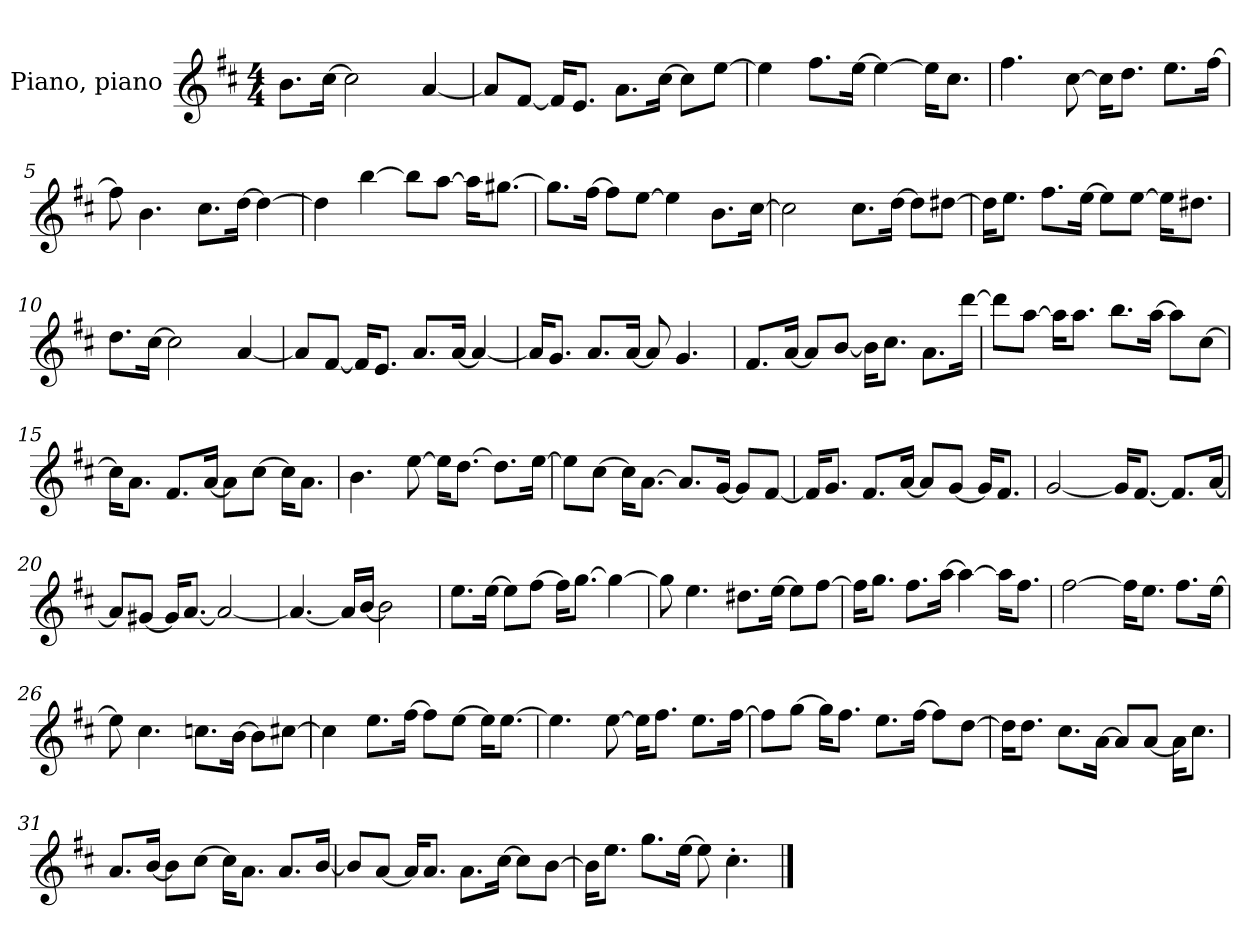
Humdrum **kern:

**kern
*part1
*staff1
*I"Piano, piano
*clefG2
*k[f#c#]
*M4/4
*MM180
=1
8.b\L
[16cc#\Jk
2cc#\]
[4a/
=2
8a/L]
[8f#/J
16f#/KL]
8.e/J
8.a\L
[16cc#\Jk
8cc#\L]
[8ee\J
=3
4ee\]
8.ff#\L
[16ee\Jk
4ee\_
16ee\KL]
8.cc#\J
=4
4.ff#\
[8cc#\
16cc#\KL]
8.dd\J
8.ee\L
[16ff#\Jk
=5
8ff#\]
4.b\
8.cc#\L
[16dd\Jk
4dd\_
!!LO:LB:g=z
=6
4dd\]
[4bb\
8bb\L]
[8aa\J
16aa\KL]
[8.gg#X\J
=7
8.gg#\L]
[16ff#\Jk
8ff#\L]
[8ee\J
4ee\]
8.b\L
[16cc#\Jk
=8
2cc#\]
8.cc#\L
[16dd\Jk
8dd\L]
[8dd#X\J
=9
16dd#\KL]
8.ee\J
8.ff#\L
[16ee\Jk
8ee\L]
[8ee\J
16ee\KL]
8.dd#X\J
=10
8.dd\L
[16cc#\Jk
2cc#\]
[4a/
!!LO:LB:g=z
=11
8a/L]
[8f#/J
16f#/KL]
8.e/J
8.a/L
[16a/Jk
4a/_
=12
16a/KL]
8.g/J
8.a/L
[16a/Jk
8a/]
4.g/
=13
8.f#/L
[16a/Jk
8a/L]
[8b/J
16b\KL]
8.cc#\J
8.a\L
[16ddd\Jk
=14
8ddd\L]
[8aa\J
16aa\KL]
8.aa\J
8.bb\L
[16aa\Jk
8aa\L]
[8cc#\J
!!LO:LB:g=z
=15
16cc#\KL]
8.a\J
8.f#/L
[16a/Jk
8a\L]
[8cc#\J
16cc#\KL]
8.a\J
=16
4.b\
[8ee\
16ee\KL]
[8.dd\J
8.dd\L]
[16ee\Jk
=17
8ee\L]
[8cc#\J
16cc#\KL]
[8.a\J
8.a/L]
[16g/Jk
8g/L]
[8f#/J
=18
16f#/KL]
8.g/J
8.f#/L
[16a/Jk
8a/L]
[8g/J
16g/KL]
8.f#/J
=19
[2g/
16g/KL]
[8.f#/J
8.f#/L]
[16a/Jk
!!LO:LB:g=z
=20
8a/L]
[8g#X/J
16g#/KL]
[8.a/J
2a/_
=21
4.a/_
16a/LL]
[16b/JJ
2b\]
=22
8.ee\L
[16ee\Jk
8ee\L]
[8ff#\J
16ff#\KL]
[8.gg\J
4gg\_
=23
8gg\]
4.ee\
8.dd#X\L
[16ee\Jk
8ee\L]
[8ff#\J
=24
16ff#\KL]
8.gg\J
8.ff#\L
[16aa\Jk
4aa\_
16aa\KL]
8.ff#\J
!!LO:LB:g=z
=25
[2ff#\
16ff#\KL]
8.ee\J
8.ff#\L
[16ee\Jk
=26
8ee\]
4.cc#\
8.ccn\L
[16b\Jk
8b\L]
[8cc#X\J
=27
4cc#\]
8.ee\L
[16ff#\Jk
8ff#\L]
[8ee\J
16ee\KL]
[8.ee\J
=28
4.ee\]
[8ee\
16ee\KL]
8.ff#\J
8.ee\L
[16ff#\Jk
=29
8ff#\L]
[8gg\J
16gg\KL]
8.ff#\J
8.ee\L
[16ff#\Jk
8ff#\L]
[8dd\J
!!LO:LB:g=z
=30
16dd\KL]
8.dd\J
8.cc#\L
[16a\Jk
8a/L]
[8a/J
16a\KL]
8.cc#\J
=31
8.a/L
[16b/Jk
8b\L]
[8cc#\J
16cc#\KL]
8.a\J
8.a/L
[16b/Jk
=32
8b/L]
[8a/J
16a/KL]
8.a/J
8.a\L
[16cc#\Jk
8cc#\L]
[8b\J
=33
16b\KL]
8.ee\J
8.gg\L
[16ee\Jk
8ee\]
4.cc#'\
==
*-
